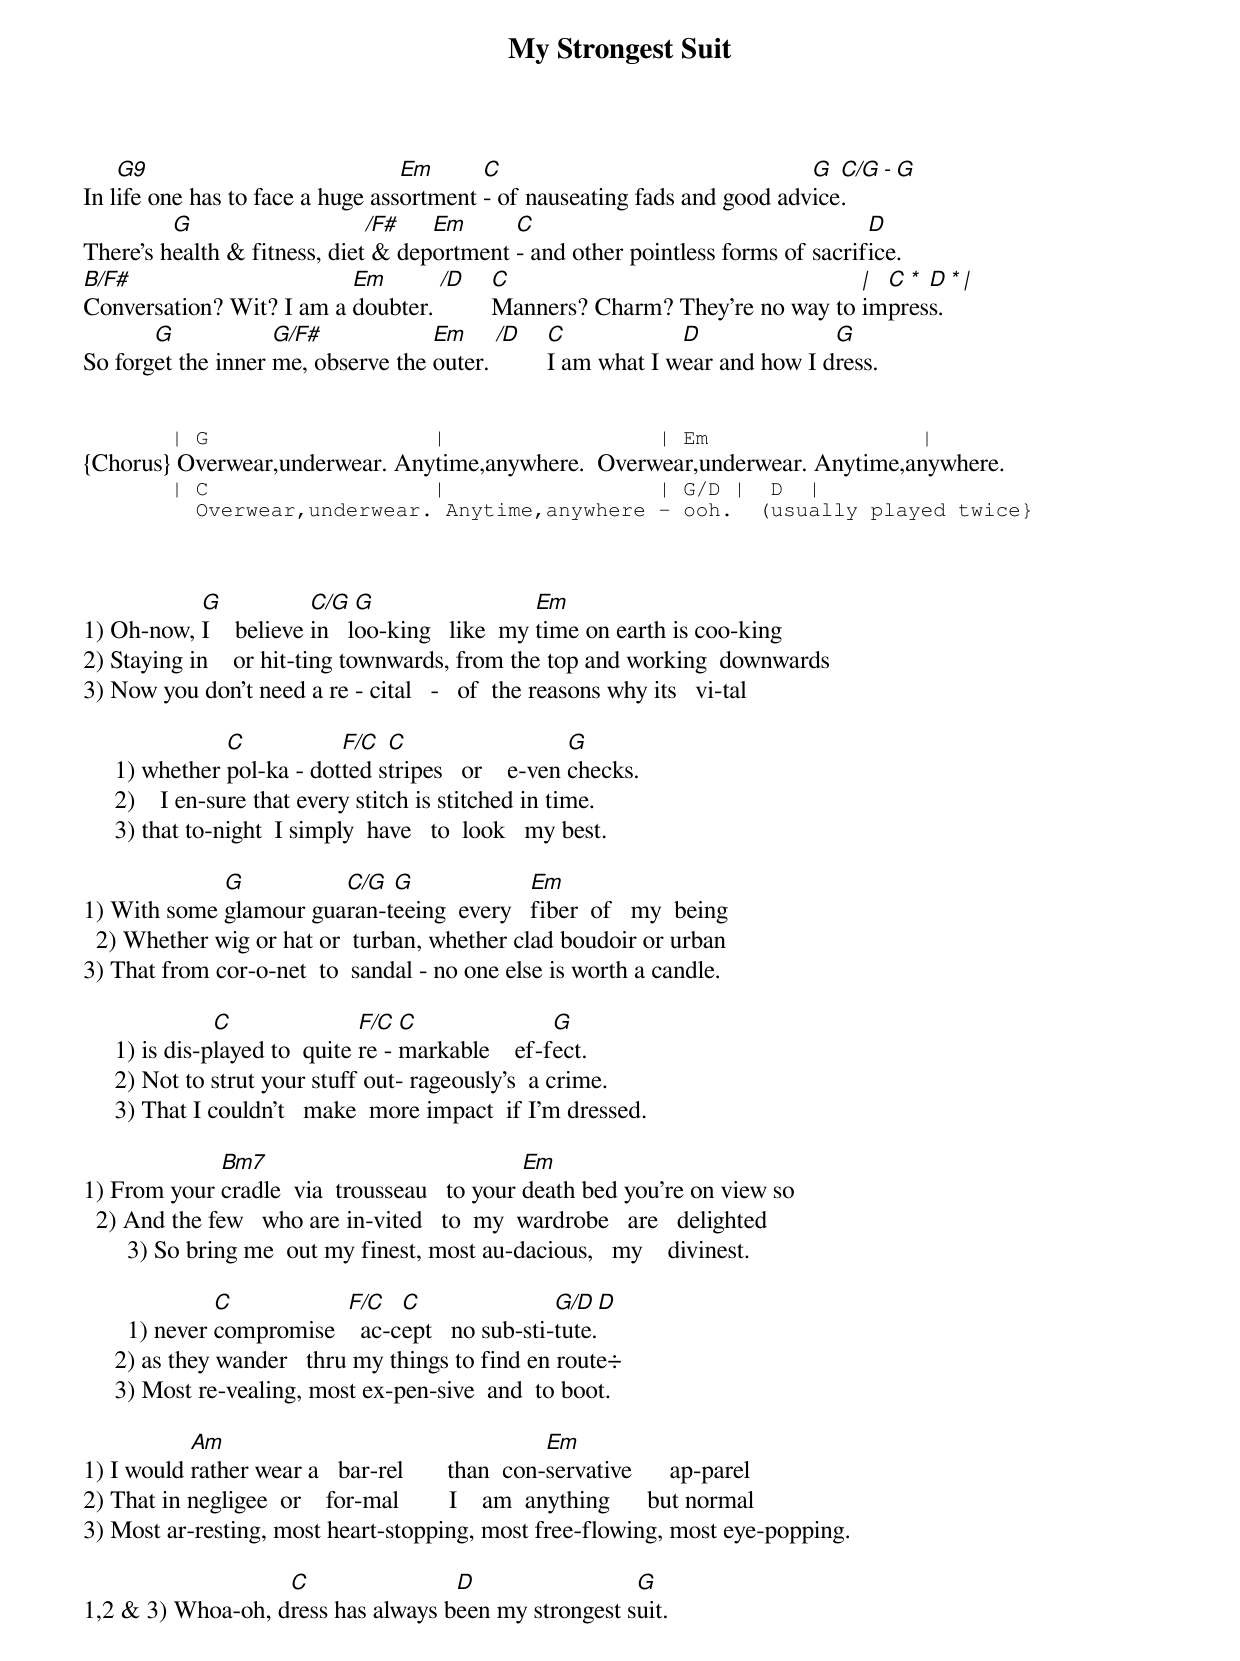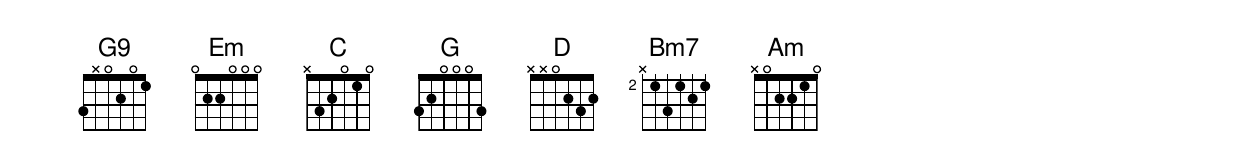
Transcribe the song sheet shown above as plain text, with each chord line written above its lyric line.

My Strongest Suit
{Words and Music by Elton John & Tim Rice}


    G9                            Em      C                                G  C/G - G
In life one has to face a huge assortment - of nauseating fads and good advice.
         G                    /F#   Em      C                                    D
There's health & fitness, diet & deportment - and other pointless forms of sacrifice.
B/F#                      Em       /D  C                                 | C * D * |
Conversation? Wit? I am a doubter.     Manners? Charm? They're no way to impress.
       G            G/F#            Em     /D  C            D              G
So forget the inner me, observe the outer.     I am what I wear and how I dress.


       | G                  |                 | Em                 |
{Chorus} Overwear,underwear. Anytime,anywhere.  Overwear,underwear. Anytime,anywhere.
       | C                  |                 | G/D |  D  |
         Overwear,underwear. Anytime,anywhere - ooh.  (usually played twice}



           G            C/G   G                  Em
1) Oh-now, I    believe in   loo-king   like  my time on earth is coo-king
2) Staying in    or hit-ting townwards, from the top and working  downwards
3) Now you don't need a re - cital   -   of  the reasons why its   vi-tal

                C           F/C  C                    G
     1) whether pol-ka - dotted stripes   or    e-ven checks.
     2)    I en-sure that every stitch is stitched in time.
     3) that to-night  I simply  have   to  look   my best.

             G          C/G  G              Em
1) With some glamour guaran-teeing  every   fiber  of   my  being
  2) Whether wig or hat or  turban, whether clad boudoir or urban
3) That from cor-o-net  to  sandal - no one else is worth a candle.

                C               F/C  C               G
     1) is dis-played to  quite re - markable    ef-fect.
     2) Not to strut your stuff out- rageously's  a crime.
     3) That I couldn't   make  more impact  if I'm dressed.

             Bm7                              Em
1) From your cradle  via  trousseau   to your death bed you're on view so
  2) And the few   who are in-vited   to  my  wardrobe   are   delighted
       3) So bring me  out my finest, most au-dacious,   my    divinest.

                C           F/C   C                G/D     D
       1) never compromise    ac-cept   no sub-sti-tute.
     2) as they wander   thru my things to find en route÷
     3) Most re-vealing, most ex-pen-sive  and  to boot.

           Am                                      Em
1) I would rather wear a   bar-rel       than  con-servative      ap-parel
2) That in negligee  or    for-mal        I    am  anything      but normal
3) Most ar-resting, most heart-stopping, most free-flowing, most eye-popping.

                   C                D                 G
1,2 & 3) Whoa-oh, dress has always been my strongest suit.


    {Repeat Chorus after each Verse}
